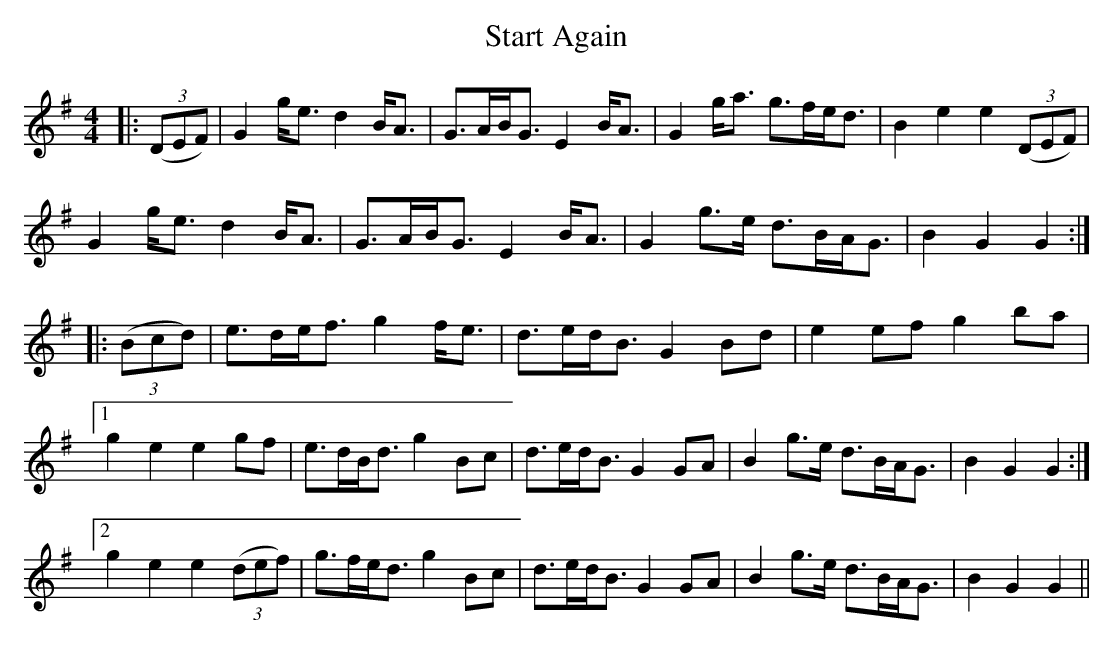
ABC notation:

X:1
T: Start Again
M: 4/4
L: 1/8
K: Gmaj
|:(3(DEF)|G2 g<e d2 B<A|G>AB<G E2 B<A|G2 g<a g>fe<d|B2 e2 e2 (3(DEF)|
G2 g<e d2 B<A|G>AB<G E2 B<A|G2 g>e d>BA<G|B2 G2 G2:|
|:(3(Bcd)|e>de<f g2 f<e|d>ed<B G2 Bd|e2 ef g2 ba|
[1g2 e2 e2 gf|e>dB<d g2 Bc|d>ed<B G2 GA|B2 g>e d>BA<G|B2 G2 G2:|
[2g2 e2 e2 (3(def)|g>fe<d g2 Bc|d>ed<B G2 GA|B2 g>e d>BA<G|B2 G2 G2||
